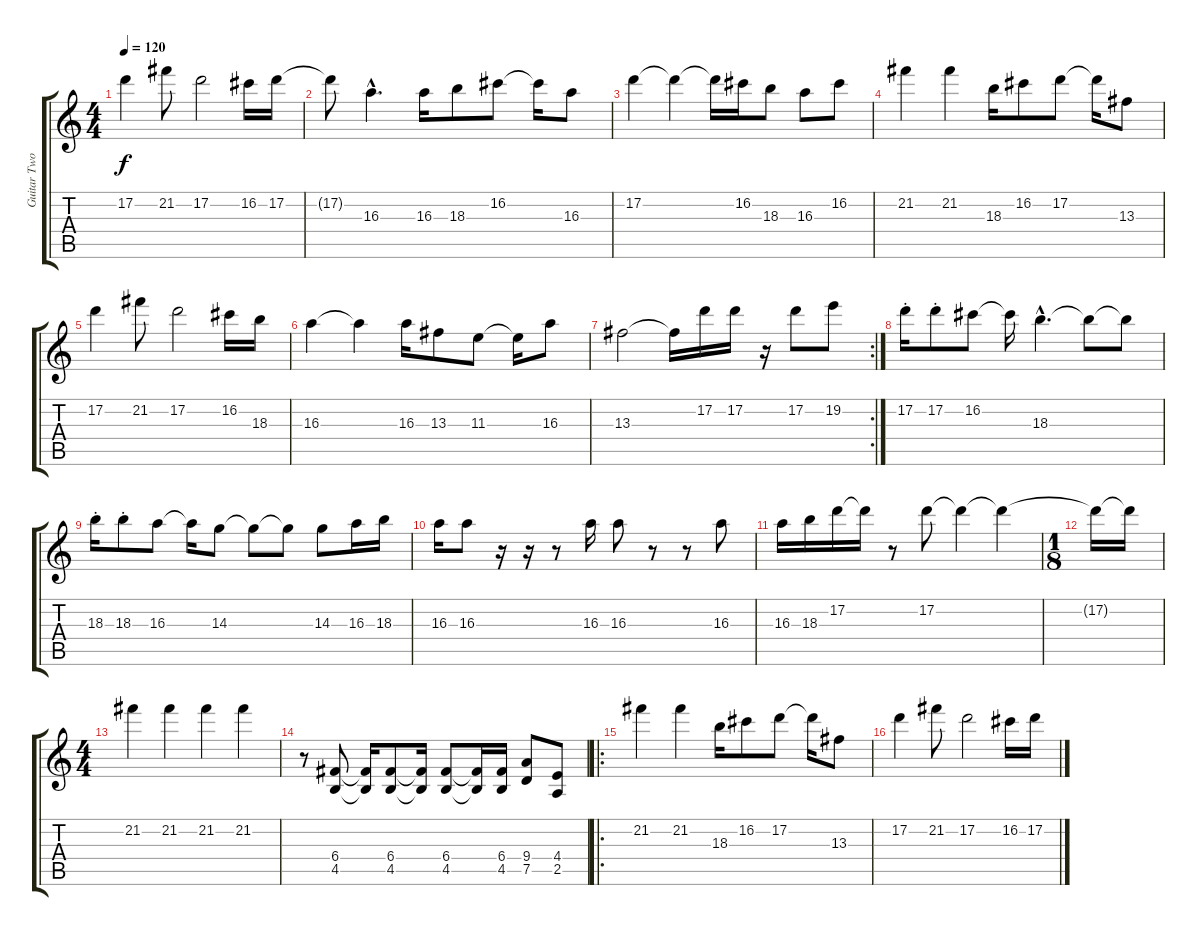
\track ("Guitar Two" "Guitar Two") {instrument distortionguitar}
\staff {score tabs}
\tuning (D4 A3 F3 C3 G2 D2) {hide}
\ts (4 4)
\tempo 120
\clef g2
\ks c
17.2.4{dy f} 21.2.8 17.2.2 16.2.16 17.2.16 |
17.2{t}.8 16.3{hac}.4{d} 16.3.16 18.3.8 16.2.8 16.2{t}.16 16.3.8 |
17.2.4 17.2{t}.4 17.2{t}.16 16.2.16 18.3.8 16.3.8 16.2.8 |
21.2.4 21.2.4{volume 10} 18.3.16 16.2.8 17.2.8 17.2{t}.16 13.3.8 |
17.2.4 21.2.8 17.2.2 16.2.16 18.3.16 |
16.3.4 16.3{t}.4 16.3.16 13.3.8 11.3.8 11.3{t}.16 16.3.8 |
\rc 2
13.3.2 13.3{t}.16 17.2.16 17.2.16 r.16 17.2.8 19.2.8 |
17.2{st}.16 17.2{st}.8 16.2.8 16.2{t}.16 18.3{hac}.4{d} 18.3{t}.8 18.3{t}.8 |
18.3{st}.16 18.3{st}.8 16.3.8 16.3{t}.16 14.3.8 14.3{t}.8 14.3{t}.8 14.3.8 16.3.16 18.3.16 |
16.3.16 16.3.8 r.16 r.16 r.8 16.3.16 16.3.8 r.8 r.8 16.3.8 |
16.3.16 18.3.16 17.2.16 17.2{t}.16 r.8 17.2.8 17.2{t}.4 17.2{t}.4 |
\ts (1 8)
17.2{t}.16 17.2{t}.16 |
\ts (4 4)
21.2.4 21.2.4{volume 10} 21.2.4{volume 8} 21.2.4{volume 6} |
r.8 (6.4 4.5).8{volume 13} (6.4{t} 4.5{t}).16 (6.4 4.5).8 (6.4{t} 4.5{t}).16 (6.4 4.5).8 (6.4{t} 4.5{t}).16 (6.4 4.5).16 (9.4 7.5).8 (4.4 2.5).8 |
\ro
21.2.4 21.2.4{volume 10} 18.3.16 16.2.8 17.2.8 17.2{t}.16 13.3.8 |
17.2.4 21.2.8 17.2.2 16.2.16 17.2.16
